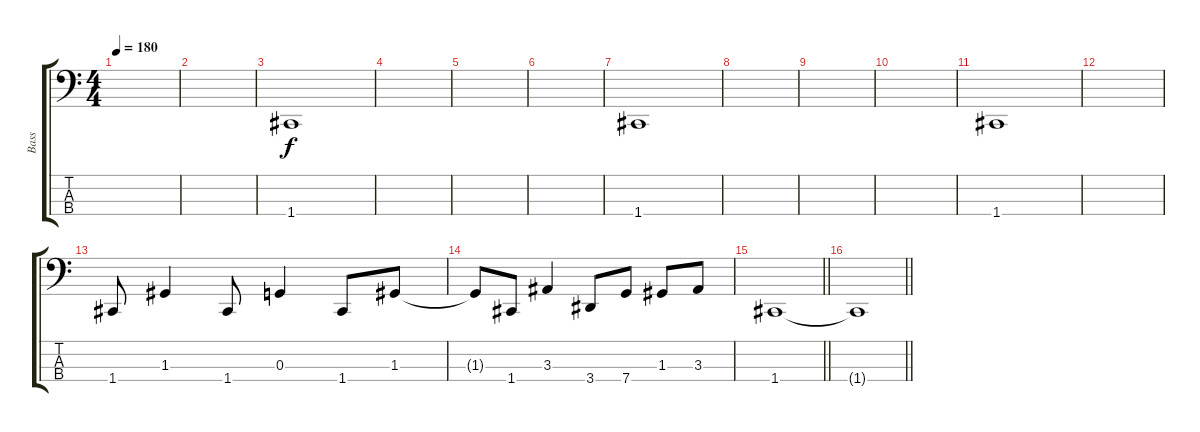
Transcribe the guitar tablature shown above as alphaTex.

\track ("Bass" "Bass") {instrument electricbassfinger}
\staff {score tabs}
\tuning (F2 C2 G1 C1) {hide}
\ts (4 4)
\tempo 180
\clef f4
\ks c
|
|
1.4.1 |
|
|
|
1.4.1 |
|
|
|
1.4.1 |
|
1.4.8 1.3.4 1.4.8 0.3.4 1.4.8 1.3.8 |
1.3{t}.8 1.4.8 3.3.4 3.4.8 7.4.8 1.3.8 3.3.8 |
\barLineRight lightlight
1.4.1 |
\barLineRight lightlight
1.4{t}.1
